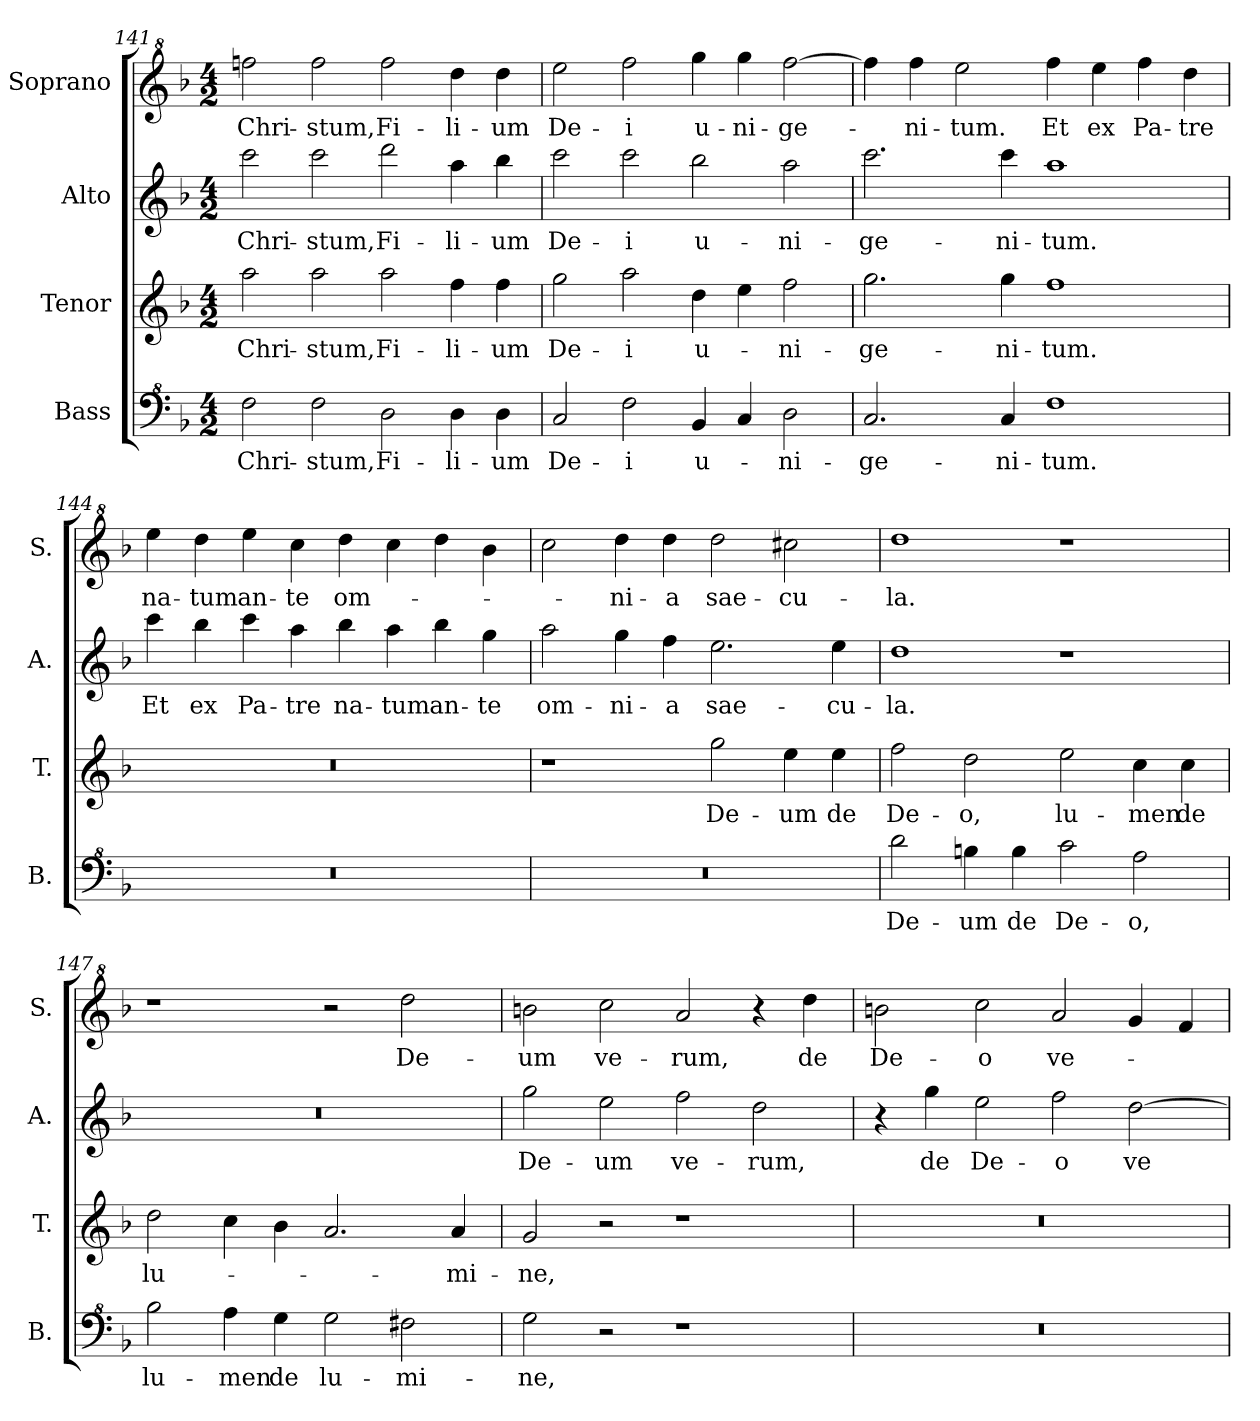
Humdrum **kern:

**kern	**text	**kern	**text	**kern	**text	**kern	**text
*part4	*part4	*part3	*part3	*part2	*part2	*part1	*part1
*staff4	*staff4	*staff3	*staff3	*staff2	*staff2	*staff1	*staff1
*I"Bass	*	*I"Tenor	*	*I"Alto	*	*I"Soprano	*
*I'B.	*	*I'T.	*	*I'A.	*	*I'S.	*
*clefF^4	*	*clefG2	*	*clefG2	*	*clefG^2	*
*k[b-]	*	*k[b-]	*	*k[b-]	*	*k[b-]	*
*M4/2	*	*M4/2	*	*M4/2	*	*M4/2	*
=141	=141	=141	=141	=141	=141	=141	=141
!	!LO:LY:b	!	!LO:LY:b	!	!LO:LY:b	!	!LO:LY:b
2f\	Chri-	2aa\	Chri-	2ccc\	Chri-	2fffni\	Chri-
!	!LO:LY:b	!	!LO:LY:b	!	!LO:LY:b	!	!LO:LY:b
2f\	-stum,	2aa\	-stum,	2ccc\	-stum,	2fff\	-stum,
!	!LO:LY:b	!	!LO:LY:b	!	!LO:LY:b	!	!LO:LY:b
2d\	Fi-	2aa\	Fi-	2ddd\	Fi-	2fff\	Fi-
!	!LO:LY:b	!	!LO:LY:b	!	!LO:LY:b	!	!LO:LY:b
4d\	-li-	4ff\	-li-	4aa\	-li-	4ddd\	-li-
!	!LO:LY:b	!	!LO:LY:b	!	!LO:LY:b	!	!LO:LY:b
4d\	-um	4ff\	-um	4bb-\	-um	4ddd\	-um
=142	=142	=142	=142	=142	=142	=142	=142
!	!LO:LY:b	!	!LO:LY:b	!	!LO:LY:b	!	!LO:LY:b
2c/	De-	2gg\	De-	2ccc\	De-	2eee\	De-
!	!LO:LY:b	!	!LO:LY:b	!	!LO:LY:b	!	!LO:LY:b
2f\	-i	2aa\	-i	2ccc\	-i	2fff\	-i
!	!LO:LY:b	!	!LO:LY:b	!	!LO:LY:b	!	!LO:LY:b
4B-/	u-	4dd\	u-	2bb-\	u-	4ggg\	u-
!	!	!	!	!	!	!	!LO:LY:b
4c/	.	4ee\	.	.	.	4ggg\	-ni-
!	!LO:LY:b	!	!LO:LY:b	!	!LO:LY:b	!	!LO:LY:b
2d\	-ni-	2ff\	-ni-	2aa\	-ni-	[2fff\	-ge-
=143	=143	=143	=143	=143	=143	=143	=143
!	!LO:LY:b	!	!LO:LY:b	!	!LO:LY:b	!	!
2.c/	-ge-	2.gg\	-ge-	2.ccc\	-ge-	4fff\]	.
!	!	!	!	!	!	!	!LO:LY:b
.	.	.	.	.	.	4fff\	-ni-
!	!	!	!	!	!	!	!LO:LY:b
.	.	.	.	.	.	2eee\	-tum.
!	!LO:LY:b	!	!LO:LY:b	!	!LO:LY:b	!	!
4c/	-ni-	4gg\	-ni-	4ccc\	-ni-	.	.
!	!LO:LY:b	!	!LO:LY:b	!	!LO:LY:b	!	!LO:LY:b
1f	-tum.	1ff	-tum.	1aa	-tum.	4fff\	Et
!	!	!	!	!	!	!	!LO:LY:b
.	.	.	.	.	.	4eee\	ex
!	!	!	!	!	!	!	!LO:LY:b
.	.	.	.	.	.	4fff\	Pa-
!	!	!	!	!	!	!	!LO:LY:b
.	.	.	.	.	.	4ddd\	-tre
=144	=144	=144	=144	=144	=144	=144	=144
!	!	!	!	!	!LO:LY:b	!	!LO:LY:b
0r	.	0r	.	4ccc\	Et	4eee\	na-
!	!	!	!	!	!LO:LY:b	!	!LO:LY:b
.	.	.	.	4bb-\	ex	4ddd\	-tum
!	!	!	!	!	!LO:LY:b	!	!LO:LY:b
.	.	.	.	4ccc\	Pa-	4eee\	an-
!	!	!	!	!	!LO:LY:b	!	!LO:LY:b
.	.	.	.	4aa\	-tre	4ccc\	-te
!	!	!	!	!	!LO:LY:b	!	!LO:LY:b
.	.	.	.	4bb-\	na-	4ddd\	om-
!	!	!	!	!	!LO:LY:b	!	!
.	.	.	.	4aa\	-tum	4ccc\	.
!	!	!	!	!	!LO:LY:b	!	!
.	.	.	.	4bb-\	an-	4ddd\	.
!	!	!	!	!	!LO:LY:b	!	!
.	.	.	.	4gg\	-te	4bb-\	.
=145	=145	=145	=145	=145	=145	=145	=145
!	!	!	!	!	!LO:LY:b	!	!
0r	.	1r	.	2aa\	om-	2ccc\	.
!	!	!	!	!	!LO:LY:b	!	!LO:LY:b
.	.	.	.	4gg\	-ni-	4ddd\	-ni-
!	!	!	!	!	!LO:LY:b	!	!LO:LY:b
.	.	.	.	4ff\	-a	4ddd\	-a
!	!	!	!LO:LY:b	!	!LO:LY:b	!	!LO:LY:b
.	.	2gg\	-De-	2.ee\	sae-	2ddd\	sae-
!	!	!	!LO:LY:b	!	!	!	!LO:LY:b
.	.	4ee\	-um	.	.	2ccc#X\	-cu-
!	!	!	!LO:LY:b	!	!LO:LY:b	!	!
.	.	4ee\	de	4ee\	-cu-	.	.
=146	=146	=146	=146	=146	=146	=146	=146
!	!LO:LY:b	!	!LO:LY:b	!	!LO:LY:b	!	!LO:LY:b
2dd\	-De-	2ff\	De-	1dd	-la.	1ddd	-la.
!	!LO:LY:b	!	!LO:LY:b	!	!	!	!
4bn\	-um	2dd\	-o,	.	.	.	.
!	!LO:LY:b	!	!	!	!	!	!
4b\	de	.	.	.	.	.	.
!	!LO:LY:b	!	!LO:LY:b	!	!	!	!
2cc\	De-	2ee\	lu-	1r	.	1r	.
!	!LO:LY:b	!	!LO:LY:b	!	!	!	!
2a\	-o,	4cc\	-men	.	.	.	.
!	!	!	!LO:LY:b	!	!	!	!
.	.	4cc\	de	.	.	.	.
=147	=147	=147	=147	=147	=147	=147	=147
!	!LO:LY:b	!	!LO:LY:b	!	!	!	!
2b-i\	lu-	2dd\	lu-	0r	.	1r	.
!	!LO:LY:b	!	!	!	!	!	!
4a\	-men	4cc\	.	.	.	.	.
!	!LO:LY:b	!	!	!	!	!	!
4g\	de	4b-\	.	.	.	.	.
!	!LO:LY:b	!	!	!	!	!	!
2g\	lu-	2.a/	.	.	.	2r	.
!	!LO:LY:b	!	!	!	!	!	!LO:LY:b
2f#X\	-mi-	.	.	.	.	2ddd\	De-
!	!	!	!LO:LY:b	!	!	!	!
.	.	4a/	-mi-	.	.	.	.
!!LO:LB:g=z
=148	=148	=148	=148	=148	=148	=148	=148
!	!LO:LY:b	!	!LO:LY:b	!	!LO:LY:b	!	!LO:LY:b
2g\	-ne,	2g/	-ne,	2gg\	De-	2bbn\	-um
!	!	!	!	!	!LO:LY:b	!	!LO:LY:b
2r	.	2r	.	2ee\	-um	2ccc\	ve-
!	!	!	!	!	!LO:LY:b	!	!LO:LY:b
1r	.	1r	.	2ff\	ve-	2aa/	-rum,
!	!	!	!	!	!LO:LY:b	!	!
.	.	.	.	2dd\	-rum,	4r	.
!	!	!	!	!	!	!	!LO:LY:b
.	.	.	.	.	.	4ddd\	de
=149	=149	=149	=149	=149	=149	=149	=149
!	!	!	!	!	!	!	!LO:LY:b
0r	.	0r	.	4r	.	2bbn\	De-
!	!	!	!	!	!LO:LY:b	!	!
.	.	.	.	4gg\	de	.	.
!	!	!	!	!	!LO:LY:b	!	!LO:LY:b
.	.	.	.	2ee\	De-	2ccc\	-o
!	!	!	!	!	!LO:LY:b	!	!LO:LY:b
.	.	.	.	2ff\	-o	2aa/	ve-
!	!	!	!	!	!LO:LY:b	!	!
.	.	.	.	[2dd\	ve-	4gg/	.
.	.	.	.	.	.	4ff/	.
=	=	=	=	=	=	=	=
*-	*-	*-	*-	*-	*-	*-	*-
